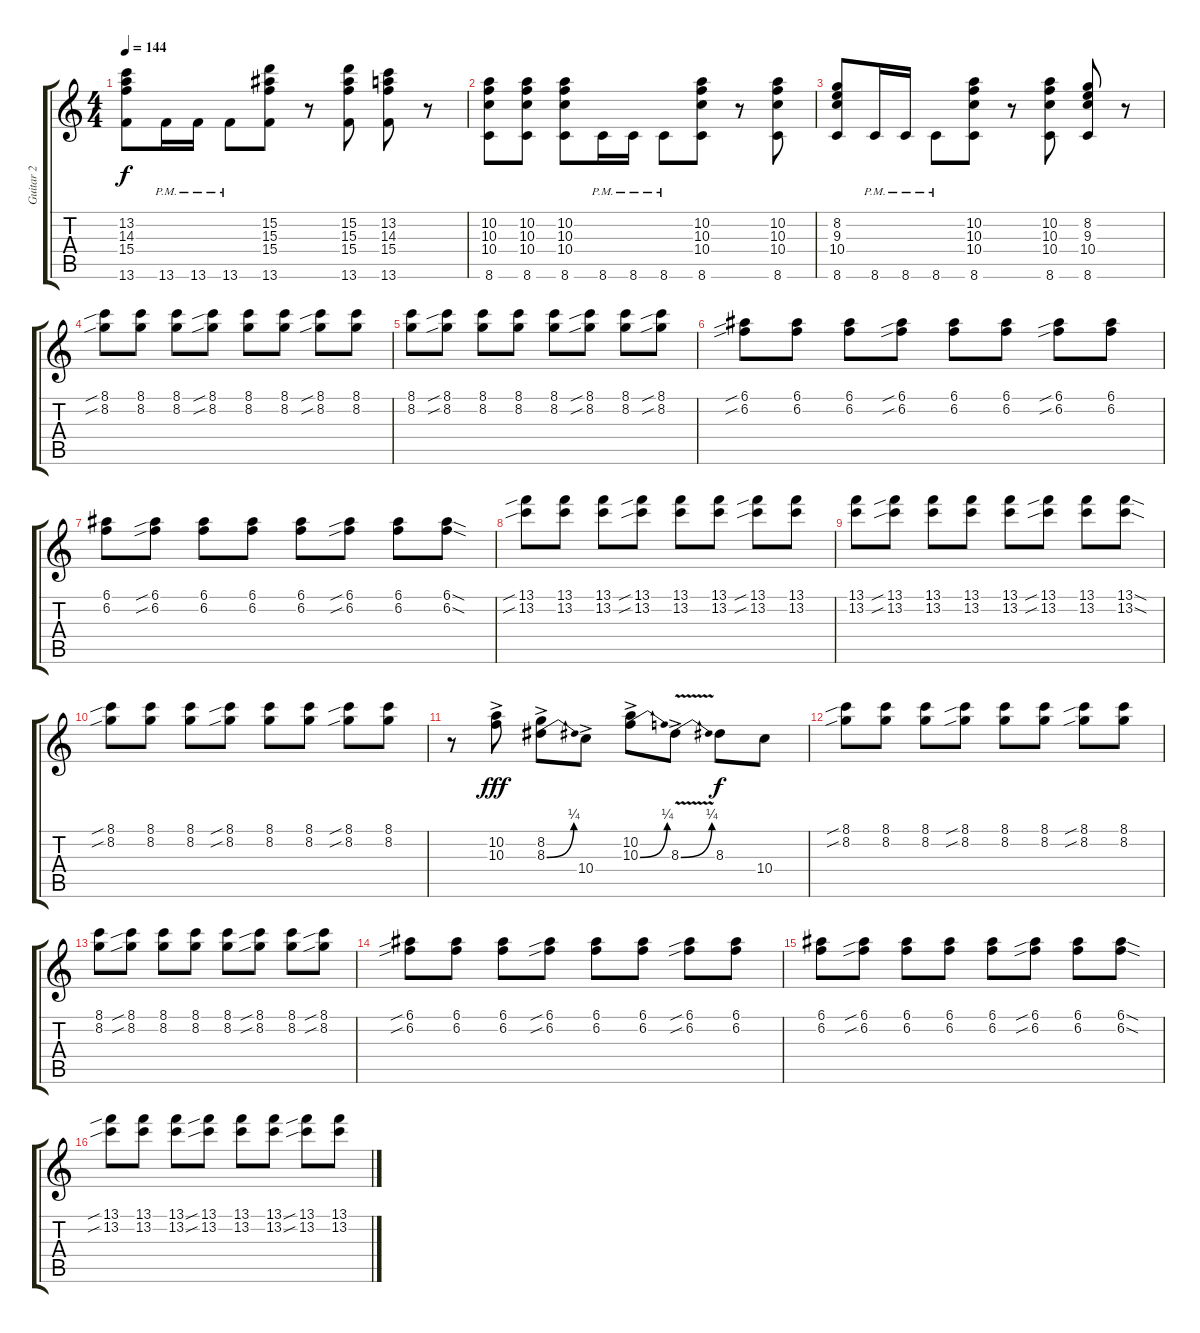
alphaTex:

\track ("Guitar 2" "Guitar 2") {instrument distortionguitar}
\staff {score tabs}
\tuning (E4 B3 G3 D3 A2 E2) {hide}
\ts (4 4)
\tempo 144
\clef g2
\ks c
(13.2 14.3 15.4 13.6).8{dy f} 13.6{pm}.16 13.6{pm}.16 13.6{pm}.8 (15.2 15.3 15.4 13.6).8 r.8 (15.2 15.3 15.4 13.6).8 (13.2 14.3 15.4 13.6).8 r.8 |
(10.2 10.3 10.4 8.6).8 (10.2 10.3 10.4 8.6).8 (10.2 10.3 10.4 8.6).8 8.6{pm}.16 8.6{pm}.16 8.6{pm}.8 (10.2 10.3 10.4 8.6).8 r.8 (10.2 10.3 10.4 8.6).8 |
(8.2 9.3 10.4 8.6).8 8.6{pm}.16 8.6{pm}.16 8.6{pm}.8 (10.2 10.3 10.4 8.6).8 r.8 (10.2 10.3 10.4 8.6).8 (8.2 9.3 10.4 8.6).8 r.8 |
(8.1{sib} 8.2{sib}).8 (8.1 8.2).8 (8.1 8.2).8 (8.1{sib} 8.2{sib}).8 (8.1 8.2).8 (8.1 8.2).8 (8.1{sib} 8.2{sib}).8 (8.1 8.2).8 |
(8.1 8.2).8 (8.1{sib} 8.2{sib}).8 (8.1 8.2).8 (8.1 8.2).8 (8.1 8.2).8 (8.1{sib} 8.2{sib}).8 (8.1 8.2).8 (8.1{sib} 8.2{sib}).8 |
(6.1{sib} 6.2{sib}).8 (6.1 6.2).8 (6.1 6.2).8 (6.1{sib} 6.2{sib}).8 (6.1 6.2).8 (6.1 6.2).8 (6.1{sib} 6.2{sib}).8 (6.1 6.2).8 |
(6.1 6.2).8 (6.1{sib} 6.2{sib}).8 (6.1 6.2).8 (6.1 6.2).8 (6.1 6.2).8 (6.1{sib} 6.2{sib}).8 (6.1 6.2).8 (6.1{sod} 6.2{sod}).8 |
(13.1{sib} 13.2{sib}).8 (13.1 13.2).8 (13.1 13.2).8 (13.1{sib} 13.2{sib}).8 (13.1 13.2).8 (13.1 13.2).8 (13.1{sib} 13.2{sib}).8 (13.1 13.2).8 |
(13.1 13.2).8 (13.1{sib} 13.2{sib}).8 (13.1 13.2).8 (13.1 13.2).8 (13.1 13.2).8 (13.1{sib} 13.2{sib}).8 (13.1 13.2).8 (13.1{sod} 13.2{sod}).8 |
(8.1{sib} 8.2{sib}).8 (8.1 8.2).8 (8.1 8.2).8 (8.1{sib} 8.2{sib}).8 (8.1 8.2).8 (8.1 8.2).8 (8.1{sib} 8.2{sib}).8 (8.1 8.2).8 |
r.8 (10.2 10.3{ac}).8{dy fff} (8.2 8.3{be (bend 0 0 60 1) ac}).8 10.4{ac}.8 (10.2 10.3{be (bend 0 0 60 1) ac}).8 8.3{be (bend 0 0 60 1) v ac}.8 8.3.8{dy f} 10.4.8 |
(8.1{sib} 8.2{sib}).8 (8.1 8.2).8 (8.1 8.2).8 (8.1{sib} 8.2{sib}).8 (8.1 8.2).8 (8.1 8.2).8 (8.1{sib} 8.2{sib}).8 (8.1 8.2).8 |
(8.1 8.2).8 (8.1{sib} 8.2{sib}).8 (8.1 8.2).8 (8.1 8.2).8 (8.1 8.2).8 (8.1{sib} 8.2{sib}).8 (8.1 8.2).8 (8.1{sib} 8.2{sib}).8 |
(6.1{sib} 6.2{sib}).8 (6.1 6.2).8 (6.1 6.2).8 (6.1{sib} 6.2{sib}).8 (6.1 6.2).8 (6.1 6.2).8 (6.1{sib} 6.2{sib}).8 (6.1 6.2).8 |
(6.1 6.2).8 (6.1{sib} 6.2{sib}).8 (6.1 6.2).8 (6.1 6.2).8 (6.1 6.2).8 (6.1{sib} 6.2{sib}).8 (6.1 6.2).8 (6.1{sod} 6.2{sod}).8 |
(13.1{sib} 13.2{sib}).8 (13.1 13.2).8 (13.1 13.2).8 (13.1{sib} 13.2{sib}).8 (13.1 13.2).8 (13.1 13.2).8 (13.1{sib} 13.2{sib}).8 (13.1 13.2).8
